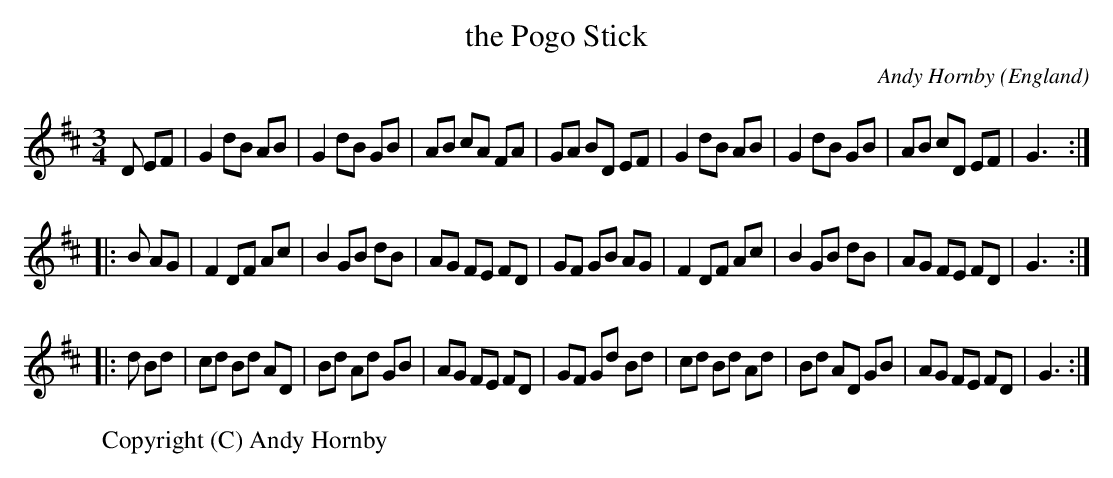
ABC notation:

X:1
T:the Pogo Stick
O:England
M:3/4
C:Andy Hornby
K:D
D EF|\
G2 dB AB|G2 dB GB|AB cA FA|GA BD EF|\
G2 dB AB|G2 dB GB|AB cD EF| G3 :|
|: B AG |\
F2 DF Ac|B2 GB dB|AG FE FD|GF GB AG|\
F2 DF Ac|B2 GB dB|AG FE FD|G3 :|
|: d Bd|\
cd Bd AD|Bd Ad GB|AG FE FD|GF Gd Bd|\
cd Bd Ad|Bd AD GB|AG FE FD|G3:|
W:Copyright (C) Andy Hornby
